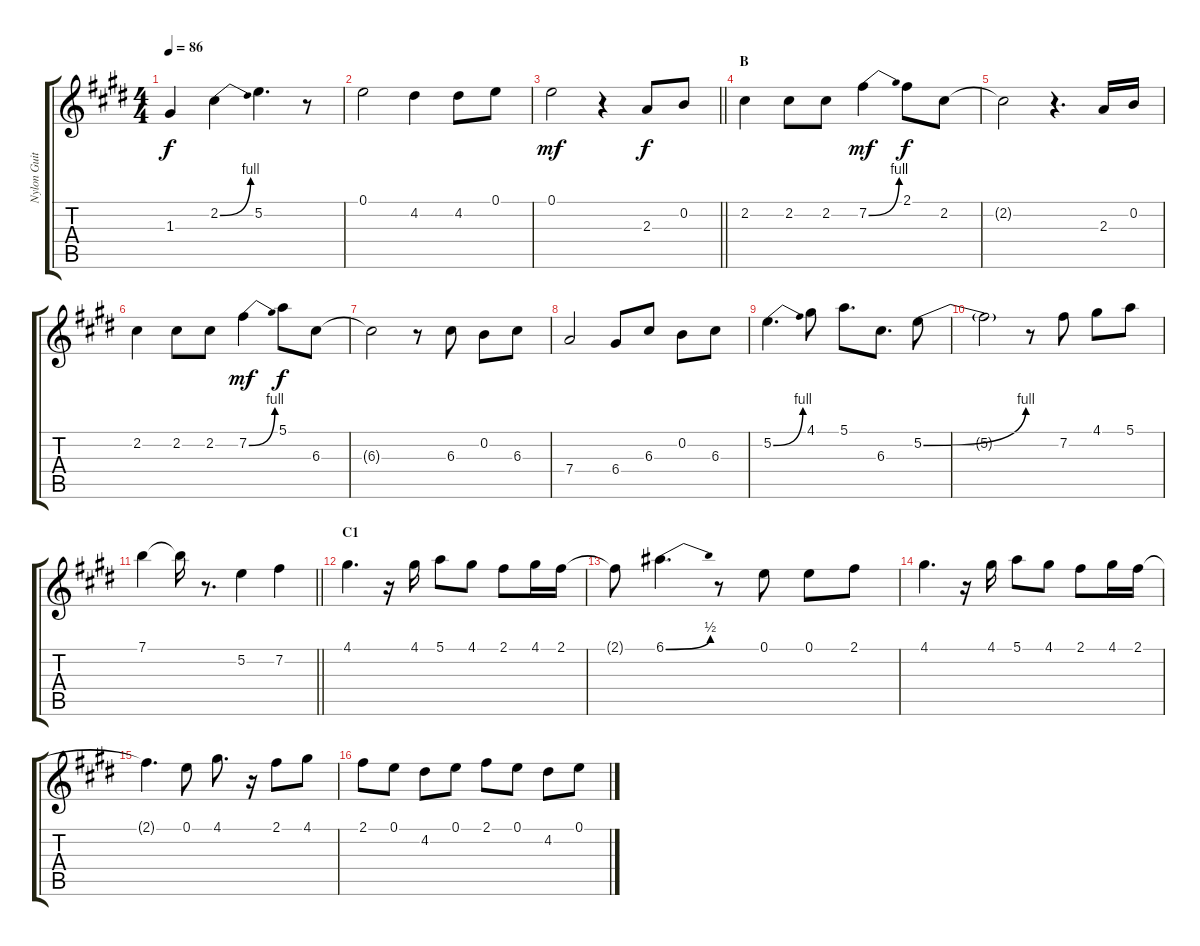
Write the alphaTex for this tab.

\track ("Nylon Guitar" "Nylon Guit") {instrument acousticguitarnylon}
\staff {score tabs}
\tuning (E4 B3 G3 D3 A2 E2) {hide}
\ts (4 4)
\tempo 86
\clef g2
\ks e
1.3.4{dy f} 2.2{be (bend 0 0 60 4)}.4 5.2.4{d} r.8 |
0.1.2 4.2.4 4.2.8 0.1.8 |
\barLineRight lightlight
0.1.2{dy mf} r.4 2.3.8{dy f} 0.2.8 |
\section ("" "B")
2.2.4 2.2.8 2.2.8 7.2{be (bend 0 0 60 4)}.4{dy mf} 2.1.8{dy f} 2.2.8 |
2.2{t}.2 r.4{d} 2.3.16 0.2.16 |
2.2.4 2.2.8 2.2.8 7.2{be (bend 0 0 60 4)}.4{dy mf} 5.1.8{dy f} 6.3.8 |
6.3{t}.2 r.8 6.3.8 0.2.8 6.3.8 |
7.4.2 6.4.8 6.3.8 0.2.8 6.3.8 |
5.2{be (bend 0 0 60 4)}.4{d} 4.1.8 5.1.8{d} 6.3.8{d} 5.2{be (bend 0 0 60 4)}.8 |
5.2{t}.2 r.8 7.2.8 4.1.8 5.1.8 |
\barLineRight lightlight
7.1.4 7.1{t}.16 r.8{d} 5.2.4 7.2.4 |
\section ("" "C1")
4.1.4{d} r.16 4.1.16 5.1.8 4.1.8 2.1.8 4.1.16 2.1.16 |
2.1{t}.8 6.1{be (bend 0 0 60 2)}.4{d} r.8 0.1.8 0.1.8 2.1.8 |
4.1.4{d} r.16 4.1.16 5.1.8 4.1.8 2.1.8 4.1.16 2.1.16 |
2.1{t}.4{d} 0.1.8 4.1.8{d} r.16 2.1.8 4.1.8 |
2.1.8 0.1.8 4.2.8 0.1.8 2.1.8 0.1.8 4.2.8 0.1.8
